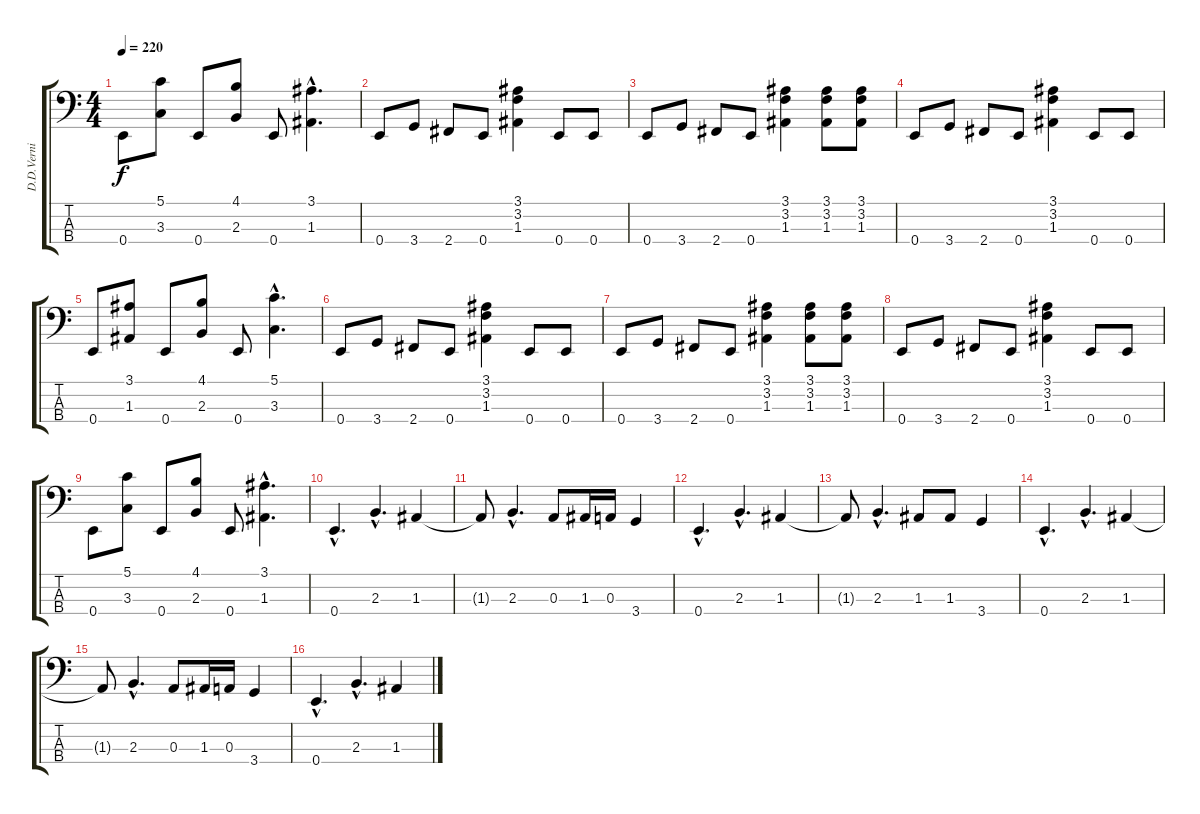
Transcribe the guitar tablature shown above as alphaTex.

\track ("D.D.Verni - Bass" "D.D.Verni ") {instrument slapbass1}
\staff {score tabs}
\tuning (G2 D2 A1 E1) {hide}
\ts (4 4)
\tempo 220
\clef f4
\ks c
0.4.8{dy f} (5.1 3.3).8 0.4.8 (4.1 2.3).8 0.4.8 (3.1{hac} 1.3{hac}).4{d} |
0.4.8 3.4.8 2.4.8 0.4.8 (3.1 3.2 1.3).4 0.4.8 0.4.8 |
0.4.8 3.4.8 2.4.8 0.4.8 (3.1 3.2 1.3).4 (3.1 3.2 1.3).8 (3.1 3.2 1.3).8 |
0.4.8 3.4.8 2.4.8 0.4.8 (3.1 3.2 1.3).4 0.4.8 0.4.8 |
0.4.8 (3.1 1.3).8 0.4.8 (4.1 2.3).8 0.4.8 (5.1{hac} 3.3{hac}).4{d} |
0.4.8 3.4.8 2.4.8 0.4.8 (3.1 3.2 1.3).4 0.4.8 0.4.8 |
0.4.8 3.4.8 2.4.8 0.4.8 (3.1 3.2 1.3).4 (3.1 3.2 1.3).8 (3.1 3.2 1.3).8 |
0.4.8 3.4.8 2.4.8 0.4.8 (3.1 3.2 1.3).4 0.4.8 0.4.8 |
0.4.8 (5.1 3.3).8 0.4.8 (4.1 2.3).8 0.4.8 (3.1{hac} 1.3{hac}).4{d} |
0.4{hac}.4{d} 2.3{hac}.4{d} 1.3.4 |
1.3{t}.8 2.3{hac}.4{d} 0.3.8 1.3.16 0.3.16 3.4.4 |
0.4{hac}.4{d} 2.3{hac}.4{d} 1.3.4 |
1.3{t}.8 2.3{hac}.4{d} 1.3.8 1.3.8 3.4.4 |
0.4{hac}.4{d} 2.3{hac}.4{d} 1.3.4 |
1.3{t}.8 2.3{hac}.4{d} 0.3.8 1.3.16 0.3.16 3.4.4 |
0.4{hac}.4{d} 2.3{hac}.4{d} 1.3.4
